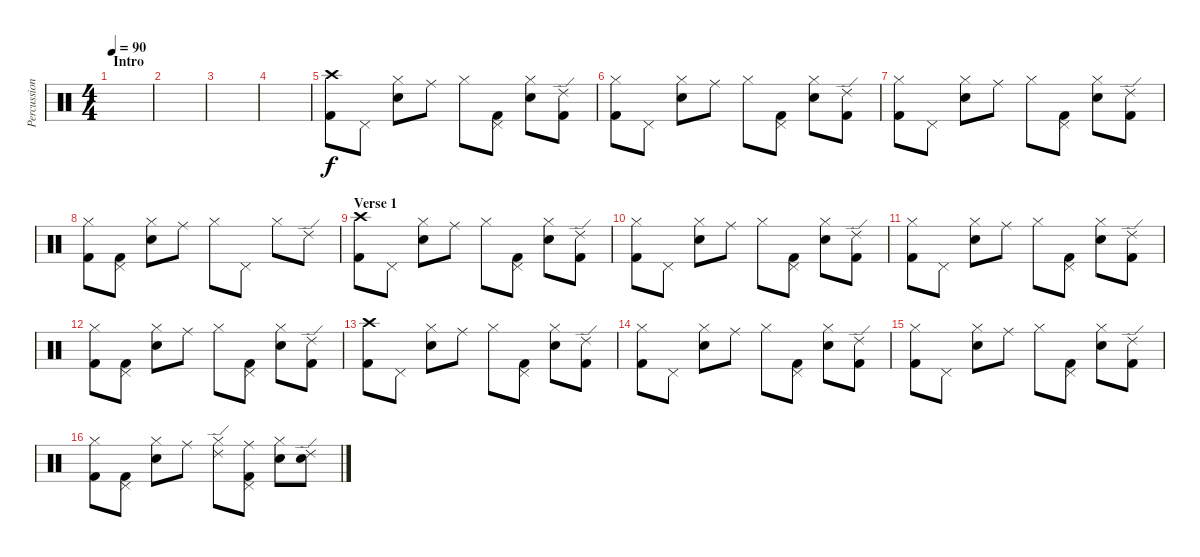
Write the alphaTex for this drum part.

\track ("Percussion" "Percussion") {instrument percussion}
\staff {score}
\articulation defaults
\ts (4 4)
\section ("" "Intro")
\tempo 90
\clef neutral
\ks c
|
|
|
|
("Kick (hit) 2" "Crash high (hit)").8 "Pedal Hi-Hat (hit)".8 ("Electric Snare (hit)" "Hi-Hat (closed)").8 "Ride (middle)".8 "Hi-Hat (closed)".8 ("Kick (hit) 2" "Pedal Hi-Hat (hit)").8 ("Electric Snare (hit)" "Hi-Hat (closed)").8 ("Kick (hit) 2" "Ride (edge) 2").8 |
("Kick (hit) 2" "Hi-Hat (closed)").8 "Pedal Hi-Hat (hit)".8 ("Electric Snare (hit)" "Hi-Hat (closed)").8 "Ride (middle)".8 "Hi-Hat (closed)".8 ("Kick (hit) 2" "Pedal Hi-Hat (hit)").8 ("Electric Snare (hit)" "Hi-Hat (closed)").8 ("Kick (hit) 2" "Ride (edge) 2").8 |
("Kick (hit) 2" "Hi-Hat (closed)").8 "Pedal Hi-Hat (hit)".8 ("Electric Snare (hit)" "Hi-Hat (closed)").8 "Ride (middle)".8 "Hi-Hat (closed)".8 ("Kick (hit) 2" "Pedal Hi-Hat (hit)").8 ("Electric Snare (hit)" "Hi-Hat (closed)").8 ("Kick (hit) 2" "Ride (edge) 2").8 |
("Kick (hit) 2" "Hi-Hat (closed)").8 ("Kick (hit) 2" "Pedal Hi-Hat (hit)").8 ("Electric Snare (hit)" "Hi-Hat (closed)").8 "Ride (middle)".8 "Hi-Hat (closed)".8 "Pedal Hi-Hat (hit)".8 "Hi-Hat (closed)".8 "Ride (edge) 2".8 |
\section ("" "Verse 1")
("Kick (hit) 2" "Crash high (hit)").8 "Pedal Hi-Hat (hit)".8 ("Electric Snare (hit)" "Hi-Hat (closed)").8 "Ride (middle)".8 "Hi-Hat (closed)".8 ("Kick (hit) 2" "Pedal Hi-Hat (hit)").8 ("Electric Snare (hit)" "Hi-Hat (closed)").8 ("Kick (hit) 2" "Ride (edge) 2").8 |
("Kick (hit) 2" "Hi-Hat (closed)").8 "Pedal Hi-Hat (hit)".8 ("Electric Snare (hit)" "Hi-Hat (closed)").8 "Ride (middle)".8 "Hi-Hat (closed)".8 ("Kick (hit) 2" "Pedal Hi-Hat (hit)").8 ("Electric Snare (hit)" "Hi-Hat (closed)").8 ("Kick (hit) 2" "Ride (edge) 2").8 |
("Kick (hit) 2" "Hi-Hat (closed)").8 "Pedal Hi-Hat (hit)".8 ("Electric Snare (hit)" "Hi-Hat (closed)").8 "Ride (middle)".8 "Hi-Hat (closed)".8 ("Kick (hit) 2" "Pedal Hi-Hat (hit)").8 ("Electric Snare (hit)" "Hi-Hat (closed)").8 ("Kick (hit) 2" "Ride (edge) 2").8 |
("Kick (hit) 2" "Hi-Hat (closed)").8 ("Kick (hit) 2" "Pedal Hi-Hat (hit)").8 ("Electric Snare (hit)" "Hi-Hat (closed)").8 "Ride (middle)".8 "Hi-Hat (closed)".8 ("Kick (hit) 2" "Pedal Hi-Hat (hit)").8 ("Electric Snare (hit)" "Hi-Hat (closed)").8 ("Kick (hit) 2" "Ride (edge) 2").8 |
("Kick (hit) 2" "Crash high (hit)").8 "Pedal Hi-Hat (hit)".8 ("Electric Snare (hit)" "Hi-Hat (closed)").8 "Ride (middle)".8 "Hi-Hat (closed)".8 ("Kick (hit) 2" "Pedal Hi-Hat (hit)").8 ("Electric Snare (hit)" "Hi-Hat (closed)").8 ("Kick (hit) 2" "Ride (edge) 2").8 |
("Kick (hit) 2" "Hi-Hat (closed)").8 "Pedal Hi-Hat (hit)".8 ("Electric Snare (hit)" "Hi-Hat (closed)").8 "Ride (middle)".8 "Hi-Hat (closed)".8 ("Kick (hit) 2" "Pedal Hi-Hat (hit)").8 ("Electric Snare (hit)" "Hi-Hat (closed)").8 ("Kick (hit) 2" "Ride (edge) 2").8 |
("Kick (hit) 2" "Hi-Hat (closed)").8 "Pedal Hi-Hat (hit)".8 ("Electric Snare (hit)" "Hi-Hat (closed)").8 "Ride (middle)".8 "Hi-Hat (closed)".8 ("Kick (hit) 2" "Pedal Hi-Hat (hit)").8 ("Electric Snare (hit)" "Hi-Hat (closed)").8 ("Kick (hit) 2" "Ride (edge) 2").8 |
("Kick (hit) 2" "Hi-Hat (closed)").8 ("Kick (hit) 2" "Pedal Hi-Hat (hit)").8 ("Electric Snare (hit)" "Hi-Hat (closed)").8 "Ride (middle)".8 ("Ride (edge) 2" "Hi-Hat (closed)").8 ("Kick (hit) 2" "Ride (middle)" "Pedal Hi-Hat (hit)").8 ("Electric Snare (hit)" "Hi-Hat (closed)").8 ("Electric Snare (hit)" "Ride (edge) 2").8
